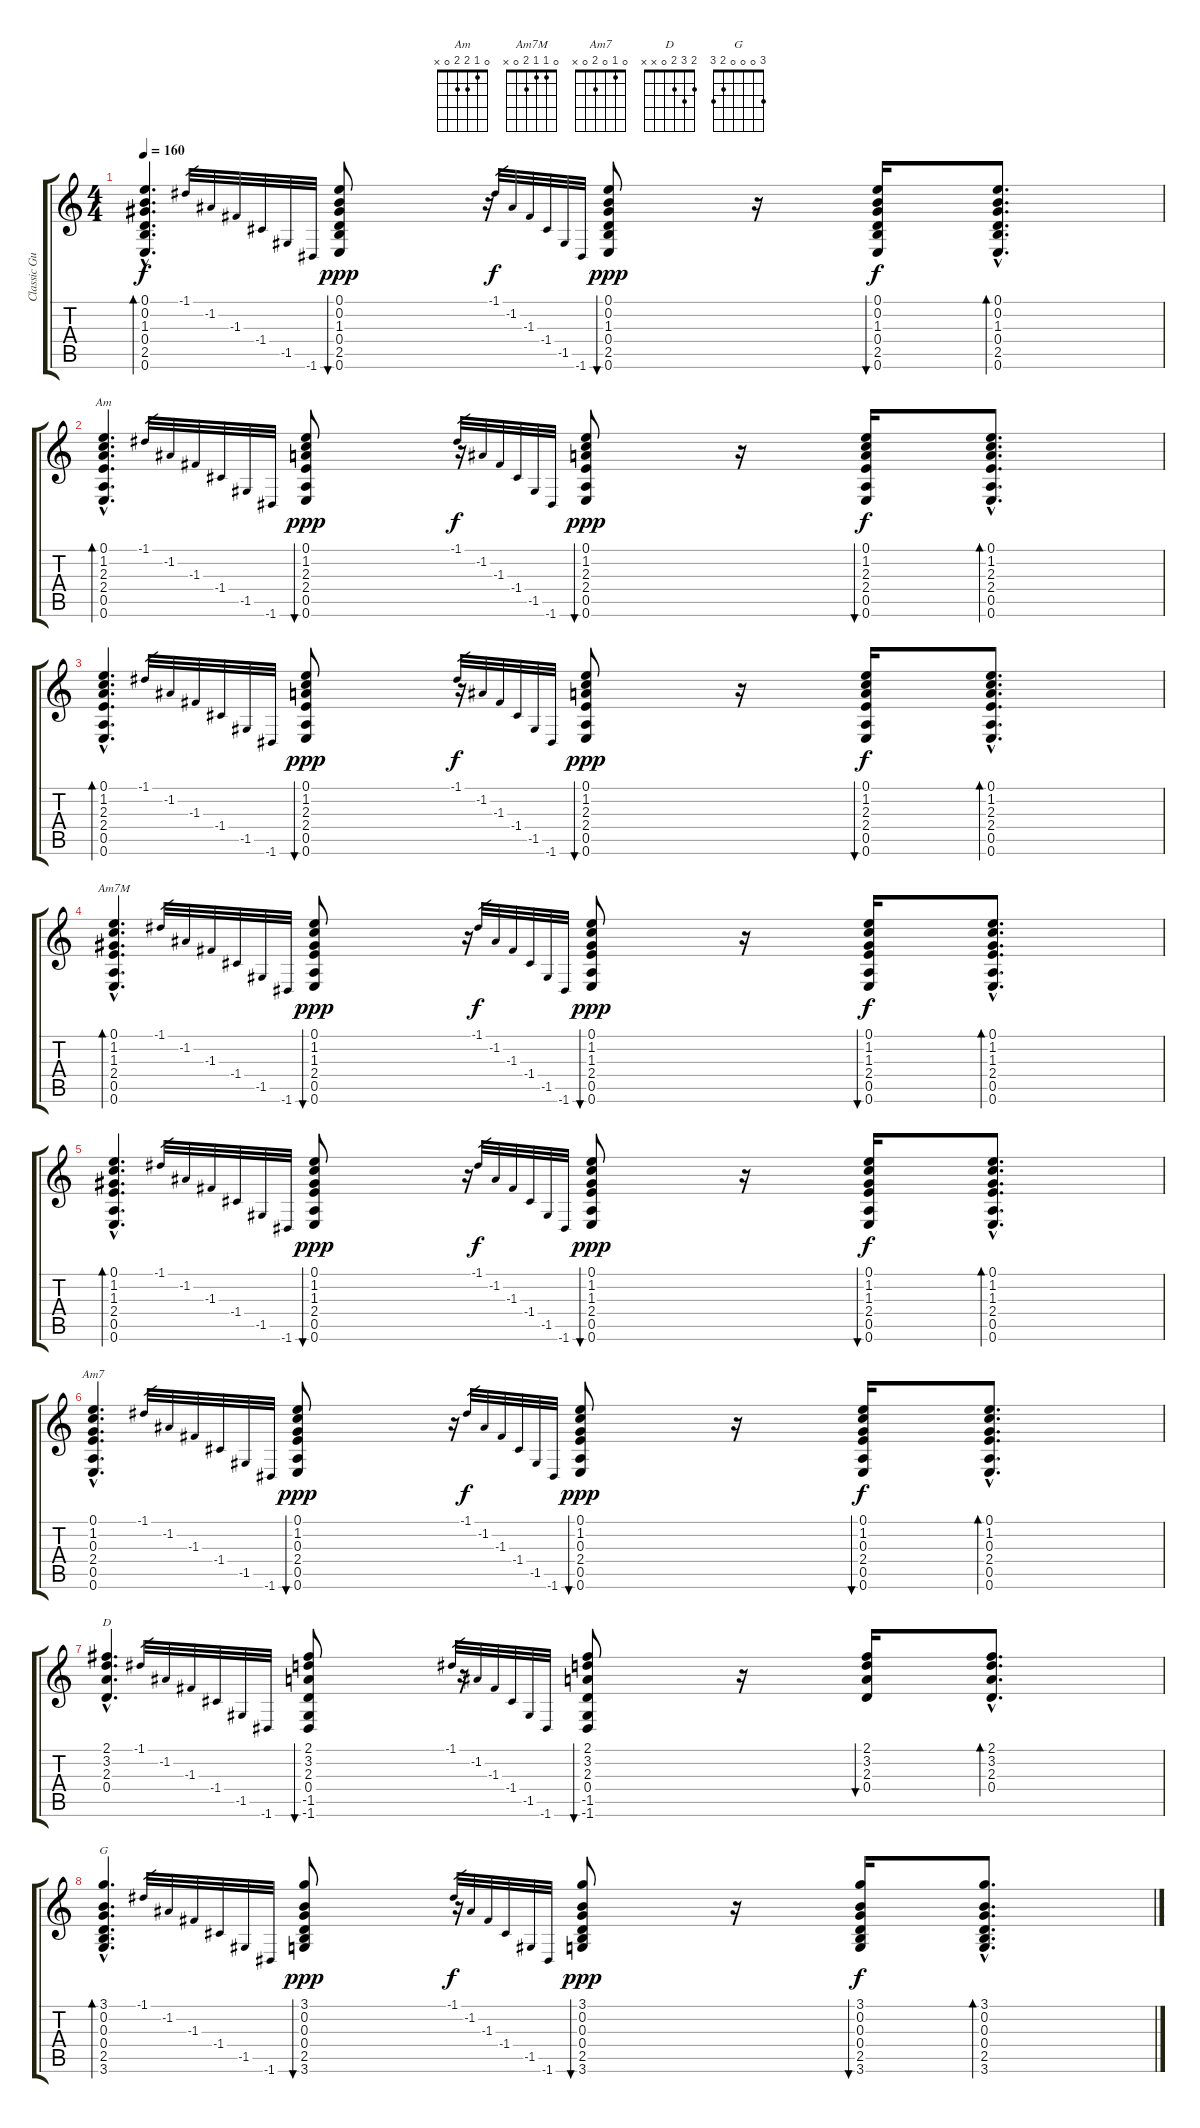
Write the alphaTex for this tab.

\track ("Classic Guitar" "Classic Gu") {instrument acousticguitarnylon}
\staff {score tabs}
\tuning (E4 B3 G3 D3 A2 E2) {hide}
\chord ("Am" 0 1 2 2 0 x)
\chord ("Am7M" 0 1 1 2 0 x)
\chord ("Am7" 0 1 0 2 0 x)
\chord ("D" 2 3 2 0 x x)
\chord ("G" 3 0 0 0 2 3)
\ts (4 4)
\tempo 160
\clef g2
\ks c
(0.1{hac} 0.2{hac} 1.3{hac} 0.4{hac} 2.5{hac} 0.6{hac}).4{d bd 240 dy f} -1.1.32{gr} -1.2.32{gr} -1.3.32{gr} -1.4.32{gr} -1.5.32{gr} -1.6.32{gr} (0.1 0.2 1.3 0.4 2.5 0.6).8{bu 30 dy ppp} r.16 -1.1.32{gr dy f} -1.2.32{gr} -1.3.32{gr} -1.4.32{gr} -1.5.32{gr} -1.6.32{gr} (0.1 0.2 1.3 0.4 2.5 0.6).8{bu 30 dy ppp} r.16 (0.1 0.2 1.3 0.4 2.5 0.6).16{bu 30 dy f} (0.1{hac} 0.2{hac} 1.3{hac} 0.4{hac} 2.5{hac} 0.6{hac}).8{d bd 120} |
(0.1{hac} 1.2{hac} 2.3{hac} 2.4{hac} 0.5{hac} 0.6{hac}).4{d bd 240 ch "Am"} -1.1.32{gr} -1.2.32{gr} -1.3.32{gr} -1.4.32{gr} -1.5.32{gr} -1.6.32{gr} (0.1 1.2 2.3 2.4 0.5 0.6).8{bu 30 dy ppp} r.16 -1.1.32{gr dy f} -1.2.32{gr} -1.3.32{gr} -1.4.32{gr} -1.5.32{gr} -1.6.32{gr} (0.1 1.2 2.3 2.4 0.5 0.6).8{bu 30 dy ppp} r.16 (0.1 1.2 2.3 2.4 0.5 0.6).16{bu 30 dy f} (0.1{hac} 1.2{hac} 2.3{hac} 2.4{hac} 0.5{hac} 0.6{hac}).8{d bd 120} |
(0.1{hac} 1.2{hac} 2.3{hac} 2.4{hac} 0.5{hac} 0.6{hac}).4{d bd 240} -1.1.32{gr} -1.2.32{gr} -1.3.32{gr} -1.4.32{gr} -1.5.32{gr} -1.6.32{gr} (0.1 1.2 2.3 2.4 0.5 0.6).8{bu 30 dy ppp} r.16 -1.1.32{gr dy f} -1.2.32{gr} -1.3.32{gr} -1.4.32{gr} -1.5.32{gr} -1.6.32{gr} (0.1 1.2 2.3 2.4 0.5 0.6).8{bu 30 dy ppp} r.16 (0.1 1.2 2.3 2.4 0.5 0.6).16{bu 30 dy f} (0.1{hac} 1.2{hac} 2.3{hac} 2.4{hac} 0.5{hac} 0.6{hac}).8{d bd 120} |
(0.1{hac} 1.2{hac} 1.3{hac} 2.4{hac} 0.5{hac} 0.6{hac}).4{d bd 240 ch "Am7M"} -1.1.32{gr} -1.2.32{gr} -1.3.32{gr} -1.4.32{gr} -1.5.32{gr} -1.6.32{gr} (0.1 1.2 1.3 2.4 0.5 0.6).8{bu 30 dy ppp} r.16 -1.1.32{gr dy f} -1.2.32{gr} -1.3.32{gr} -1.4.32{gr} -1.5.32{gr} -1.6.32{gr} (0.1 1.2 1.3 2.4 0.5 0.6).8{bu 30 dy ppp} r.16 (0.1 1.2 1.3 2.4 0.5 0.6).16{bu 30 dy f} (0.1{hac} 1.2{hac} 1.3{hac} 2.4{hac} 0.5{hac} 0.6{hac}).8{d bd 120} |
(0.1{hac} 1.2{hac} 1.3{hac} 2.4{hac} 0.5{hac} 0.6{hac}).4{d bd 240} -1.1.32{gr} -1.2.32{gr} -1.3.32{gr} -1.4.32{gr} -1.5.32{gr} -1.6.32{gr} (0.1 1.2 1.3 2.4 0.5 0.6).8{bu 30 dy ppp} r.16 -1.1.32{gr dy f} -1.2.32{gr} -1.3.32{gr} -1.4.32{gr} -1.5.32{gr} -1.6.32{gr} (0.1 1.2 1.3 2.4 0.5 0.6).8{bu 30 dy ppp} r.16 (0.1 1.2 1.3 2.4 0.5 0.6).16{bu 30 dy f} (0.1{hac} 1.2{hac} 1.3{hac} 2.4{hac} 0.5{hac} 0.6{hac}).8{d bd 120} |
(0.1{hac} 1.2{hac} 0.3{hac} 2.4{hac} 0.5{hac} 0.6{hac}).4{d ch "Am7"} -1.1.32{gr} -1.2.32{gr} -1.3.32{gr} -1.4.32{gr} -1.5.32{gr} -1.6.32{gr} (0.1 1.2 0.3 2.4 0.5 0.6).8{bu 30 dy ppp} r.16 -1.1.32{gr dy f} -1.2.32{gr} -1.3.32{gr} -1.4.32{gr} -1.5.32{gr} -1.6.32{gr} (0.1 1.2 0.3 2.4 0.5 0.6).8{bu 30 dy ppp} r.16 (0.1 1.2 0.3 2.4 0.5 0.6).16{bu 30 dy f} (0.1{hac} 1.2{hac} 0.3{hac} 2.4{hac} 0.5{hac} 0.6{hac}).8{d bd 120} |
(2.1{hac} 3.2{hac} 2.3{hac} 0.4{hac}).4{d ch "D"} -1.1.32{gr} -1.2.32{gr} -1.3.32{gr} -1.4.32{gr} -1.5.32{gr} -1.6.32{gr} (2.1 3.2 2.3 0.4 -1.5 -1.6).8{bu 30} r.16 -1.1.32{gr} -1.2.32{gr} -1.3.32{gr} -1.4.32{gr} -1.5.32{gr} -1.6.32{gr} (2.1 3.2 2.3 0.4 -1.5 -1.6).8{bu 30} r.16 (2.1 3.2 2.3 0.4).16{bu 30} (2.1{hac} 3.2{hac} 2.3{hac} 0.4{hac}).8{d bd 120} |
(3.1{hac} 0.2{hac} 0.3{hac} 0.4{hac} 2.5{hac} 3.6{hac}).4{d bd 240 ch "G"} -1.1.32{gr} -1.2.32{gr} -1.3.32{gr} -1.4.32{gr} -1.5.32{gr} -1.6.32{gr} (3.1 0.2 0.3 0.4 2.5 3.6).8{bu 30 dy ppp} r.16 -1.1.32{gr dy f} -1.2.32{gr} -1.3.32{gr} -1.4.32{gr} -1.5.32{gr} -1.6.32{gr} (3.1 0.2 0.3 0.4 2.5 3.6).8{bu 30 dy ppp} r.16 (3.1 0.2 0.3 0.4 2.5 3.6).16{bu 30 dy f} (3.1{hac} 0.2{hac} 0.3{hac} 0.4{hac} 2.5{hac} 3.6{hac}).8{d bd 120}
